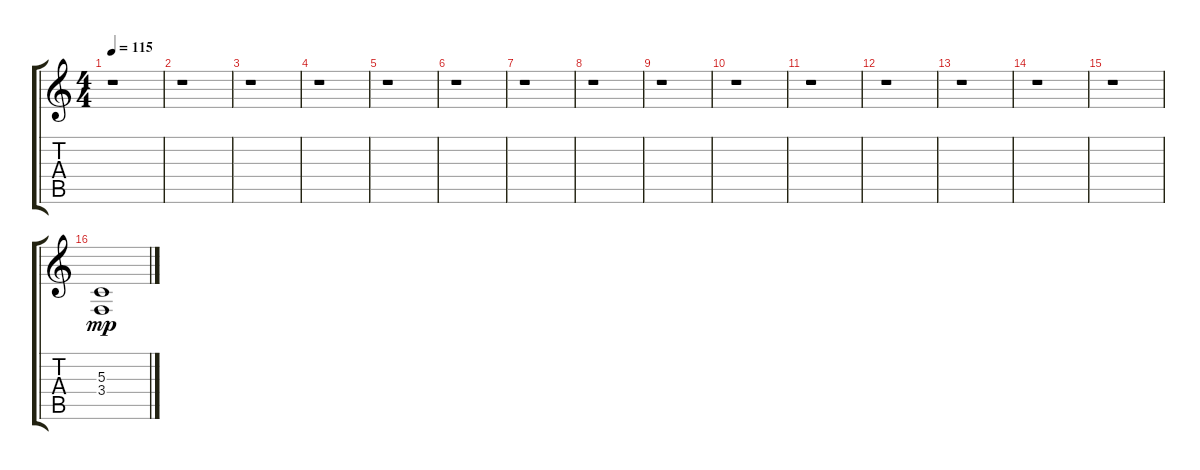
\track "" {instrument choiraahs}
\staff {score tabs}
\tuning (E4 B3 G3 D3 A2 E2) {hide}
\ts (4 4)
\tempo 115
\clef g2
\ks c
r.1{dy mp instrument choiraahs} |
r.1 |
r.1 |
r.1 |
r.1 |
r.1 |
r.1 |
r.1 |
r.1 |
r.1 |
r.1 |
r.1 |
r.1 |
r.1 |
r.1 |
(5.3 3.4).1
